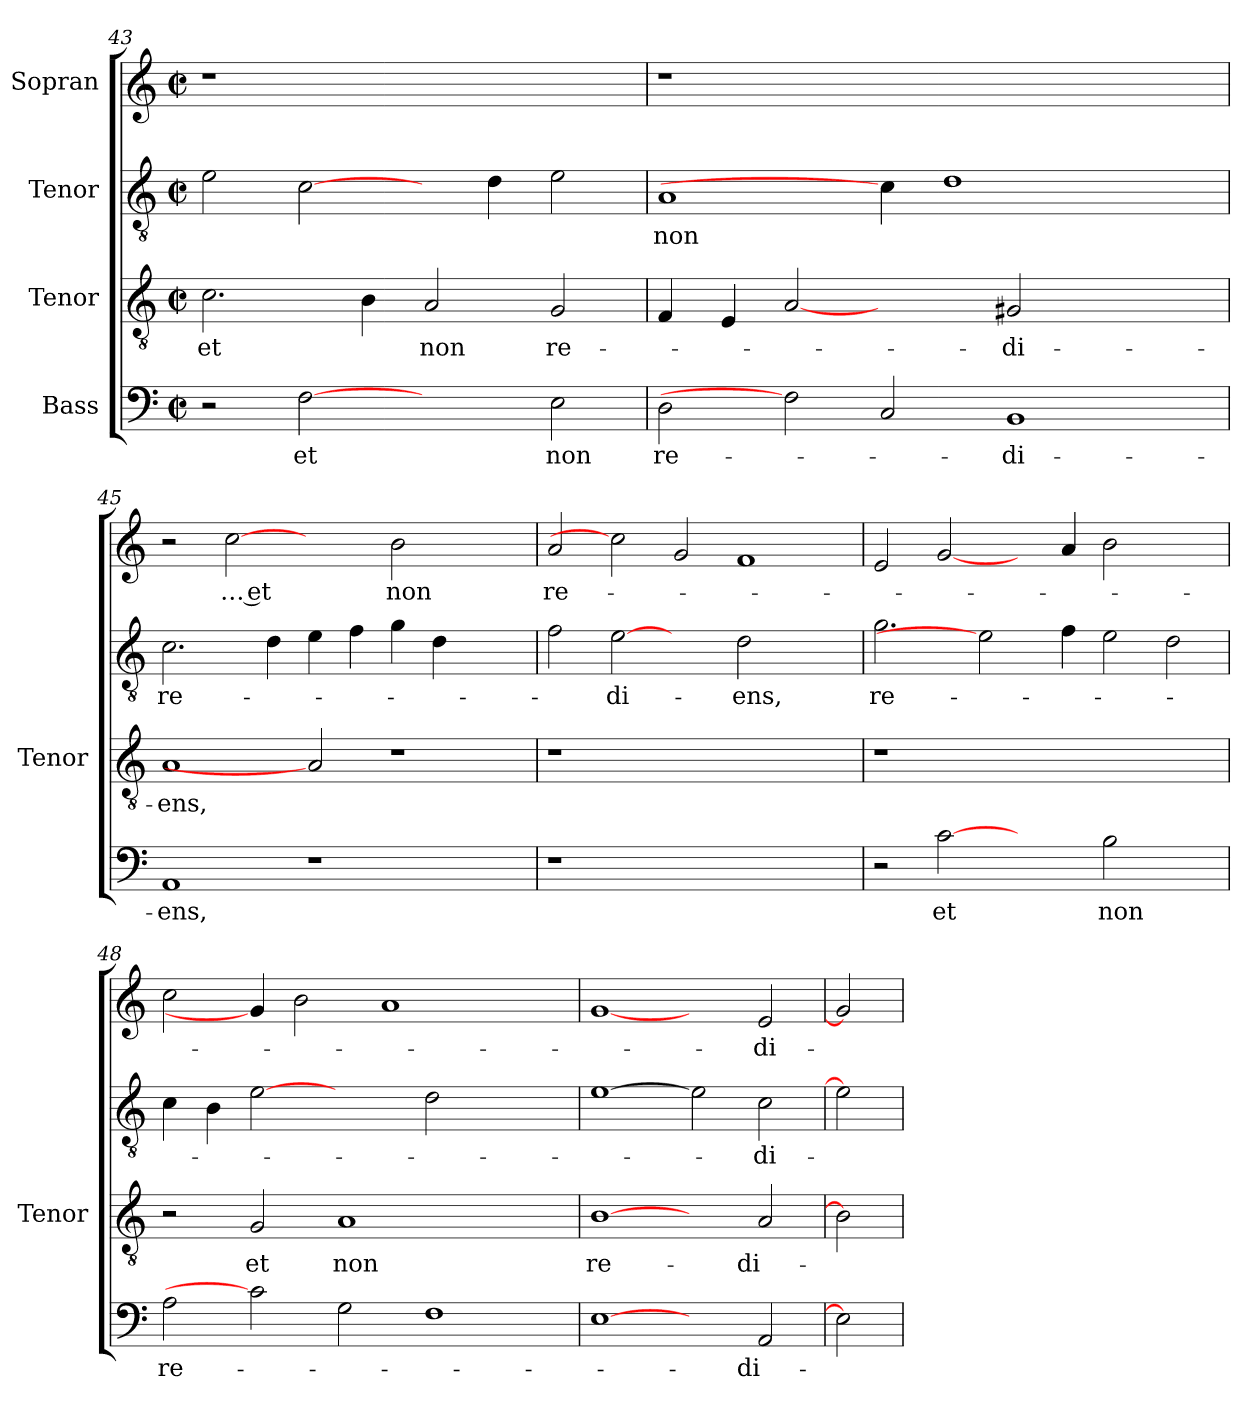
**kern	**text	**kern	**text	**kern	**text	**kern	**text
*part4	*part4	*part3	*part3	*part2	*part2	*part1	*part1
*staff4	*staff4	*staff3	*staff3	*staff2	*staff2	*staff1	*staff1
*I"Bass	*	*I"Tenor	*	*I"Tenor	*	*I"Sopran	*
*	*	*I'Tenor	*	*	*	*	*
*clefF4	*	*clefGv2	*	*clefGv2	*	*clefG2	*
*	*	*ITrd7c12	*	*ITrd7c12	*	*	*
*k[]	*	*k[]	*	*k[]	*	*k[]	*
*M2/2	*	*M2/2	*	*M2/2	*	*M2/2	*
*met(c|)	*	*met(c|)	*	*met(c|)	*	*met(c|)	*
=43	=43	=43	=43	=43	=43	=43	=43
!	!	!	!LO:LY:b:color=#000000	!	!	!LO:N:vis=1	!
2r	.	2.Ci\	et	2Ei\	.	1r	.
!	!LO:LY:b:color=#000000	!	!	!	!	!	!
[2Fi	et	.	.	[2Ci\	.	.	.
.	.	4BBi\	.	.	.	.	.
!	!	!	!LO:LY:b:color=#000000	!	!	!	!
2ryy	.	2AAi/	non	4ryy	.	1ryy	.
.	.	.	.	4Di\	.	.	.
!	!LO:LY:b:color=#000000	!	!	!	!	!	!
!	!	!	!LO:LY:b:color=#000000	!	!	!	!
2Ei\	non	2GGi/	re-	2Ei\	.	.	.
!!LO:LB:g=z
=44	=44	=44	=44	=44	=44	=44	=44
!	!LO:LY:b:color=#000000	!	!	!	!	!	!
!	!	!	!	!	!LO:LY:b:color=#000000	!LO:N:vis=1	!
2Di\	re-	4FFi/	.	1AAi	non	1r	.
.	.	4EEi/	.	.	.	.	.
2Fi]	.	[2AAi	.	.	.	.	.
2Ci/	.	2ryy	.	4Ci\]	.	1.ryy	.
.	.	.	.	1Di	.	.	.
!	!LO:LY:b:color=#000000	!	!	!	!	!	!
!	!	!	!LO:LY:b:color=#000000	!	!	!	!
1BBi	-di-	2GG#Xi/	-di-	.	.	.	.
.	.	2ryy	.	.	.	.	.
.	.	.	.	4ryy	.	.	.
=45	=45	=45	=45	=45	=45	=45	=45
!	!LO:LY:b:color=#000000	!	!	!	!	!	!
!	!	!	!LO:LY:b:color=#000000	!	!	!	!
!	!	!	!	!	!LO:LY:b:color=#000000	!	!
1AAi	-ens,	1AAi	-ens,	2.Ci\	re-	2r	.
!	!	!	!	!	!	!	!LO:LY:b:color=#000000
.	.	.	.	.	.	[2cci	… et
.	.	.	.	4Di\	.	.	.
1r	.	2AAi]	.	4Ei\	.	2ryy	.
.	.	.	.	4Fi\	.	.	.
!	!	!	!	!	!	!	!LO:LY:b:color=#000000
.	.	1r	.	4Gi\	.	2bi\	non
.	.	.	.	4Di\	.	.	.
2ryy	.	.	.	2ryy	.	2ryy	.
=46	=46	=46	=46	=46	=46	=46	=46
!LO:N:vis=1	!	!LO:N:vis=1	!	!	!	!	!
!	!	!	!	!	!	!	!LO:LY:b:color=#000000
1r	.	1r	.	2Fi\	.	2ai/	re-
!	!	!	!	!	!LO:LY:b:color=#000000	!	!
.	.	.	.	[2Ei	-di-	2cci]	.
1.ryy	.	1.ryy	.	2ryy	.	2gi/	.
!	!	!	!	!	!LO:LY:b:color=#000000	!	!
.	.	.	.	2Di\	-ens,	1fi	.
.	.	.	.	2ryy	.	.	.
=47	=47	=47	=47	=47	=47	=47	=47
!	!	!LO:N:vis=1	!	!	!	!	!
!	!	!	!	!	!LO:LY:b:color=#000000	!	!
2r	.	1r	.	2.Gi\	re-	2ei/	.
!	!LO:LY:b:color=#000000	!	!	!	!	!	!
[2ci	et	.	.	.	.	[2gi/	.
.	.	.	.	2Ei]	.	.	.
2ryy	.	1.ryy	.	.	.	4ryy	.
.	.	.	.	4Fi\	.	4ai/	.
!	!LO:LY:b:color=#000000	!	!	!	!	!	!
2Bi\	non	.	.	2Ei\	.	2bi\	.
2ryy	.	.	.	2Di\	.	2ryy	.
=48	=48	=48	=48	=48	=48	=48	=48
!	!LO:LY:b:color=#000000	!	!	!	!	!	!
2Ai\	re-	2r	.	4Ci\	.	2cci\	.
.	.	.	.	4BBi\	.	.	.
!	!	!	!LO:LY:b:color=#000000	!	!	!	!
2ci]	.	2GGi/	et	[2Ei	.	4gi/]	.
.	.	.	.	.	.	2bi\	.
!	!	!	!LO:LY:b:color=#000000	!	!	!	!
2Gi\	.	1AAi	non	2ryy	.	.	.
.	.	.	.	.	.	1ai	.
1Fi	.	.	.	2Di\	.	.	.
.	.	2ryy	.	2ryy	.	.	.
.	.	.	.	.	.	4ryy	.
=49	=49	=49	=49	=49	=49	=49	=49
!	!	!	!LO:LY:b:color=#000000	!	!	!	!
[1Ei	.	[1BBi	re-	[1Ei	.	[1gi	.
2ryy	.	2ryy	.	2Ei]	.	2ryy	.
!	!LO:LY:b:color=#000000	!	!	!	!	!	!
!	!	!	!LO:LY:b:color=#000000	!	!	!	!
!	!	!	!	!	!LO:LY:b:color=#000000	!	!
!	!	!	!	!	!	!	!LO:LY:b:color=#000000
2AAi/	-di-	2AAi/	-di-	2Ci\	-di-	2ei/	-di-
=50	=50	=50	=50	=50	=50	=50	=50
2Ei]	.	2BBi]	.	2Ei]	.	2gi]	.
=	=	=	=	=	=	=	=
*-	*-	*-	*-	*-	*-	*-	*-
